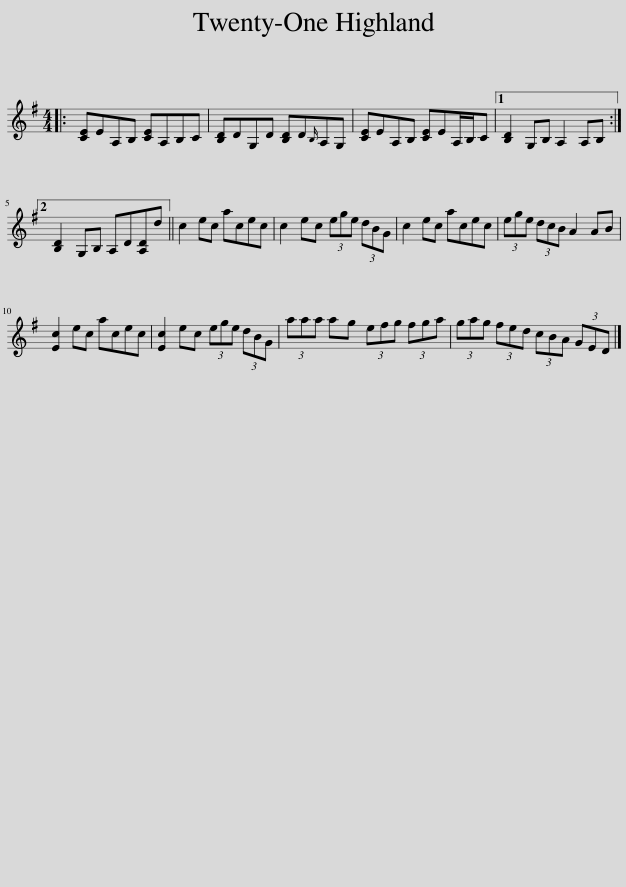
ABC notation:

X:1
L:1/8
M:4/4
I:linebreak $
K:G
V:1 treble
V:1
|: [CE]EA,B, [CE]A,B,C | [B,D]DG,D [B,D]D{B,}A,G, | [CE]EA,B, [CE]EA,/B,/C |1 [B,D]2 G,B, A,2 A,B, :|2$ [B,D]2 G,B, A,D[A,D]d || %5
 c2 ec acec | c2 ec (3ege (3dBG | c2 ec acec | (3ege (3dcB A2 AB |$ [Ec]2 ec acec | %10
 [Ec]2 ec (3ege (3dBG | (3aaa ag (3efg (3fga | (3gag (3fed (3cBA (3GED |] %13
